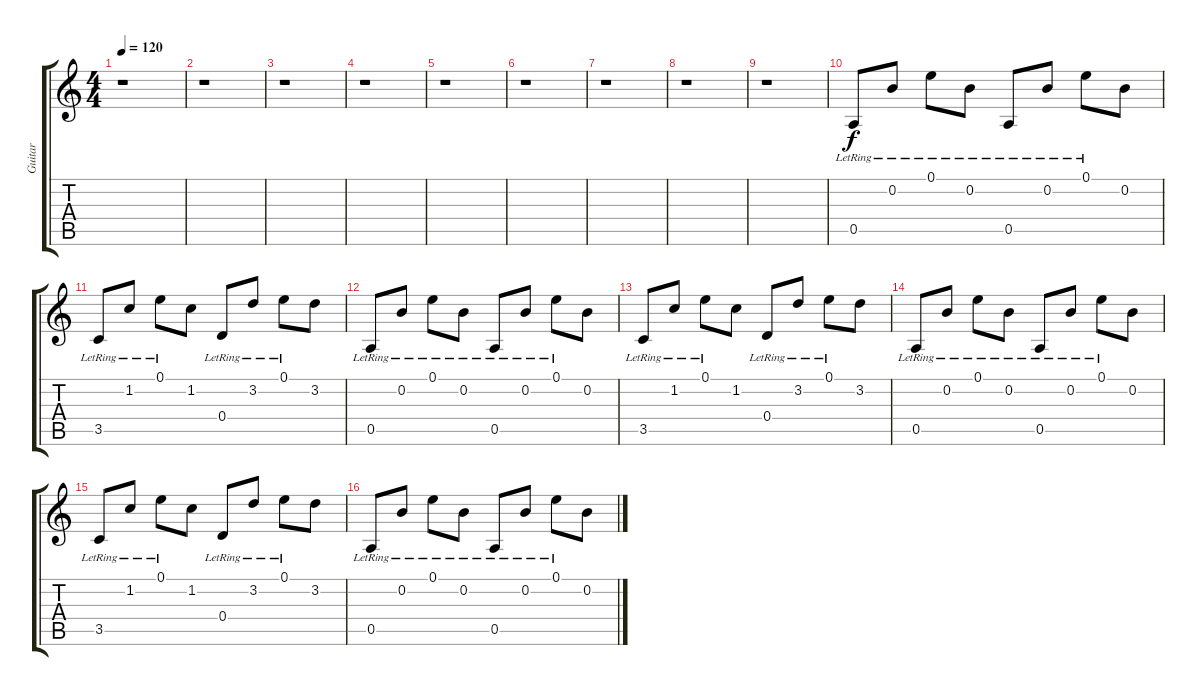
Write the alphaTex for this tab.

\track ("Guitar" "Guitar") {instrument acousticguitarsteel}
\staff {score tabs}
\tuning (E4 B3 G3 D3 A2 E2) {hide}
\ts (4 4)
\tempo 120
\clef g2
\ks c
r.1{dy f} |
r.1 |
r.1 |
r.1 |
r.1 |
r.1 |
r.1 |
r.1 |
r.1 |
0.5{lr}.8 0.2{lr}.8 0.1{lr}.8 0.2{lr}.8 0.5{lr}.8 0.2{lr}.8 0.1{lr}.8 0.2.8 |
3.5{lr}.8 1.2{lr}.8 0.1{lr}.8 1.2.8 0.4{lr}.8 3.2{lr}.8 0.1{lr}.8 3.2.8 |
0.5{lr}.8 0.2{lr}.8 0.1{lr}.8 0.2{lr}.8 0.5{lr}.8 0.2{lr}.8 0.1{lr}.8 0.2.8 |
3.5{lr}.8 1.2{lr}.8 0.1{lr}.8 1.2.8 0.4{lr}.8 3.2{lr}.8 0.1{lr}.8 3.2.8 |
0.5{lr}.8 0.2{lr}.8 0.1{lr}.8 0.2{lr}.8 0.5{lr}.8 0.2{lr}.8 0.1{lr}.8 0.2.8 |
3.5{lr}.8 1.2{lr}.8 0.1{lr}.8 1.2.8 0.4{lr}.8 3.2{lr}.8 0.1{lr}.8 3.2.8 |
0.5{lr}.8 0.2{lr}.8 0.1{lr}.8 0.2{lr}.8 0.5{lr}.8 0.2{lr}.8 0.1{lr}.8 0.2.8
